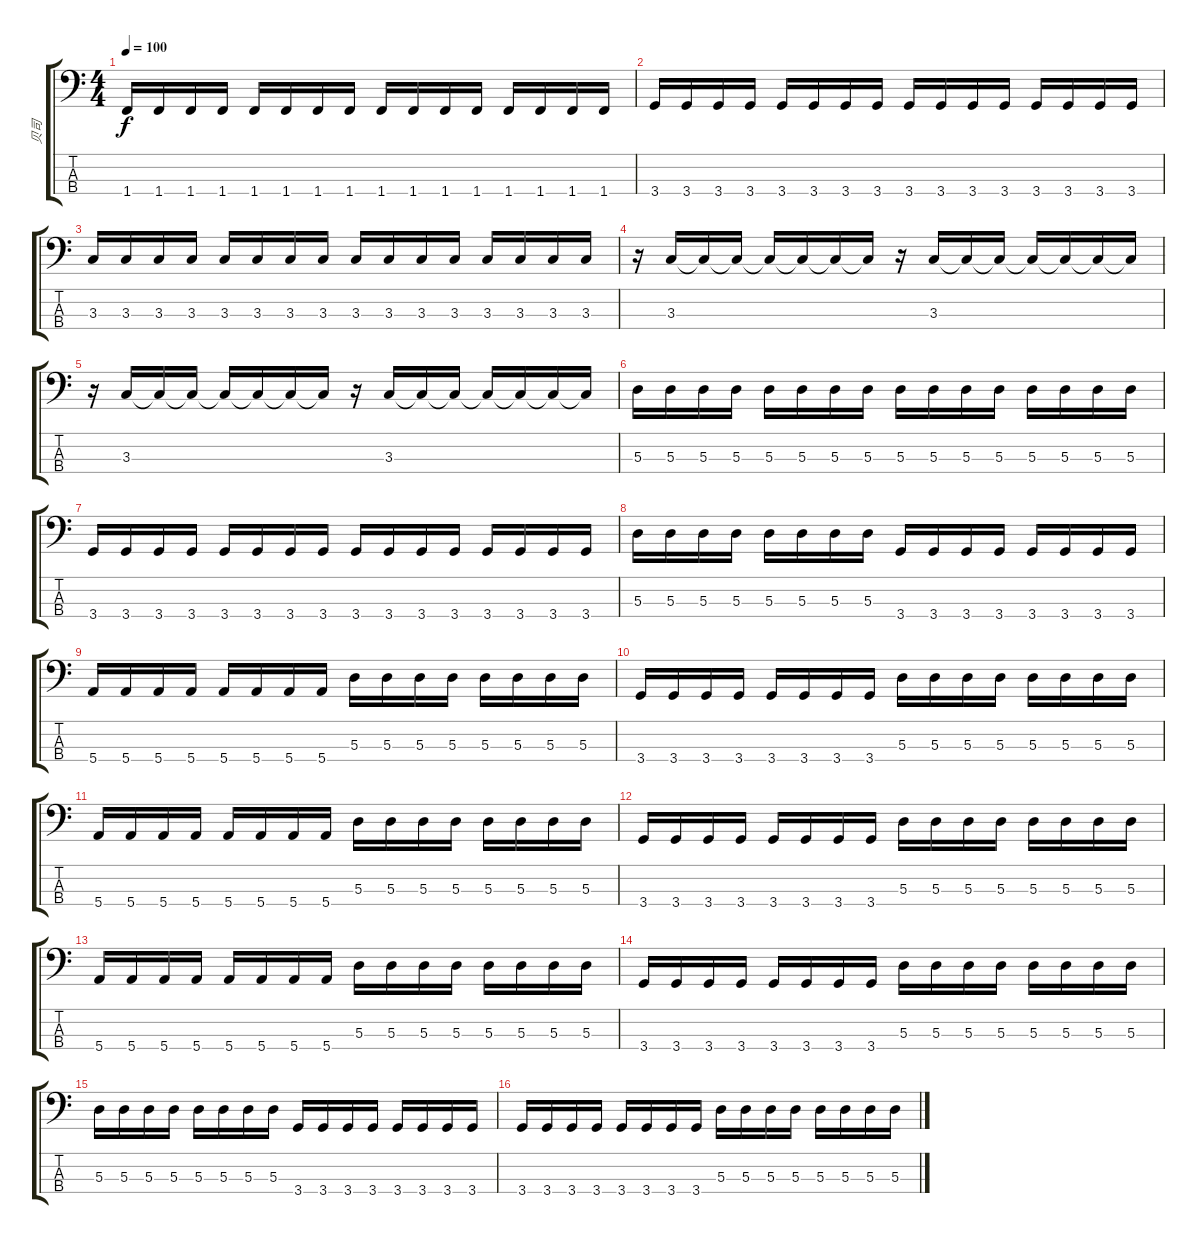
\track ("贝司" "贝司") {instrument acousticbass}
\staff {score tabs}
\tuning (G2 D2 A1 E1) {hide}
\ts (4 4)
\tempo 100
\clef f4
\ks c
1.4.16{dy f} 1.4.16 1.4.16 1.4.16 1.4.16 1.4.16 1.4.16 1.4.16 1.4.16 1.4.16 1.4.16 1.4.16 1.4.16 1.4.16 1.4.16 1.4.16 |
3.4.16 3.4.16 3.4.16 3.4.16 3.4.16 3.4.16 3.4.16 3.4.16 3.4.16 3.4.16 3.4.16 3.4.16 3.4.16 3.4.16 3.4.16 3.4.16 |
3.3.16 3.3.16 3.3.16 3.3.16 3.3.16 3.3.16 3.3.16 3.3.16 3.3.16 3.3.16 3.3.16 3.3.16 3.3.16 3.3.16 3.3.16 3.3.16 |
r.16 3.3.16 3.3{t}.16 3.3{t}.16 3.3{t}.16 3.3{t}.16 3.3{t}.16 3.3{t}.16 r.16 3.3.16 3.3{t}.16 3.3{t}.16 3.3{t}.16 3.3{t}.16 3.3{t}.16 3.3{t}.16 |
r.16 3.3.16 3.3{t}.16 3.3{t}.16 3.3{t}.16 3.3{t}.16 3.3{t}.16 3.3{t}.16 r.16 3.3.16 3.3{t}.16 3.3{t}.16 3.3{t}.16 3.3{t}.16 3.3{t}.16 3.3{t}.16 |
5.3.16 5.3.16 5.3.16 5.3.16 5.3.16 5.3.16 5.3.16 5.3.16 5.3.16 5.3.16 5.3.16 5.3.16 5.3.16 5.3.16 5.3.16 5.3.16 |
3.4.16 3.4.16 3.4.16 3.4.16 3.4.16 3.4.16 3.4.16 3.4.16 3.4.16 3.4.16 3.4.16 3.4.16 3.4.16 3.4.16 3.4.16 3.4.16 |
5.3.16 5.3.16 5.3.16 5.3.16 5.3.16 5.3.16 5.3.16 5.3.16 3.4.16 3.4.16 3.4.16 3.4.16 3.4.16 3.4.16 3.4.16 3.4.16 |
5.4.16 5.4.16 5.4.16 5.4.16 5.4.16 5.4.16 5.4.16 5.4.16 5.3.16 5.3.16 5.3.16 5.3.16 5.3.16 5.3.16 5.3.16 5.3.16 |
3.4.16 3.4.16 3.4.16 3.4.16 3.4.16 3.4.16 3.4.16 3.4.16 5.3.16 5.3.16 5.3.16 5.3.16 5.3.16 5.3.16 5.3.16 5.3.16 |
5.4.16 5.4.16 5.4.16 5.4.16 5.4.16 5.4.16 5.4.16 5.4.16 5.3.16 5.3.16 5.3.16 5.3.16 5.3.16 5.3.16 5.3.16 5.3.16 |
3.4.16 3.4.16 3.4.16 3.4.16 3.4.16 3.4.16 3.4.16 3.4.16 5.3.16 5.3.16 5.3.16 5.3.16 5.3.16 5.3.16 5.3.16 5.3.16 |
5.4.16 5.4.16 5.4.16 5.4.16 5.4.16 5.4.16 5.4.16 5.4.16 5.3.16 5.3.16 5.3.16 5.3.16 5.3.16 5.3.16 5.3.16 5.3.16 |
3.4.16 3.4.16 3.4.16 3.4.16 3.4.16 3.4.16 3.4.16 3.4.16 5.3.16 5.3.16 5.3.16 5.3.16 5.3.16 5.3.16 5.3.16 5.3.16 |
5.3.16 5.3.16 5.3.16 5.3.16 5.3.16 5.3.16 5.3.16 5.3.16 3.4.16 3.4.16 3.4.16 3.4.16 3.4.16 3.4.16 3.4.16 3.4.16 |
3.4.16 3.4.16 3.4.16 3.4.16 3.4.16 3.4.16 3.4.16 3.4.16 5.3.16 5.3.16 5.3.16 5.3.16 5.3.16 5.3.16 5.3.16 5.3.16
